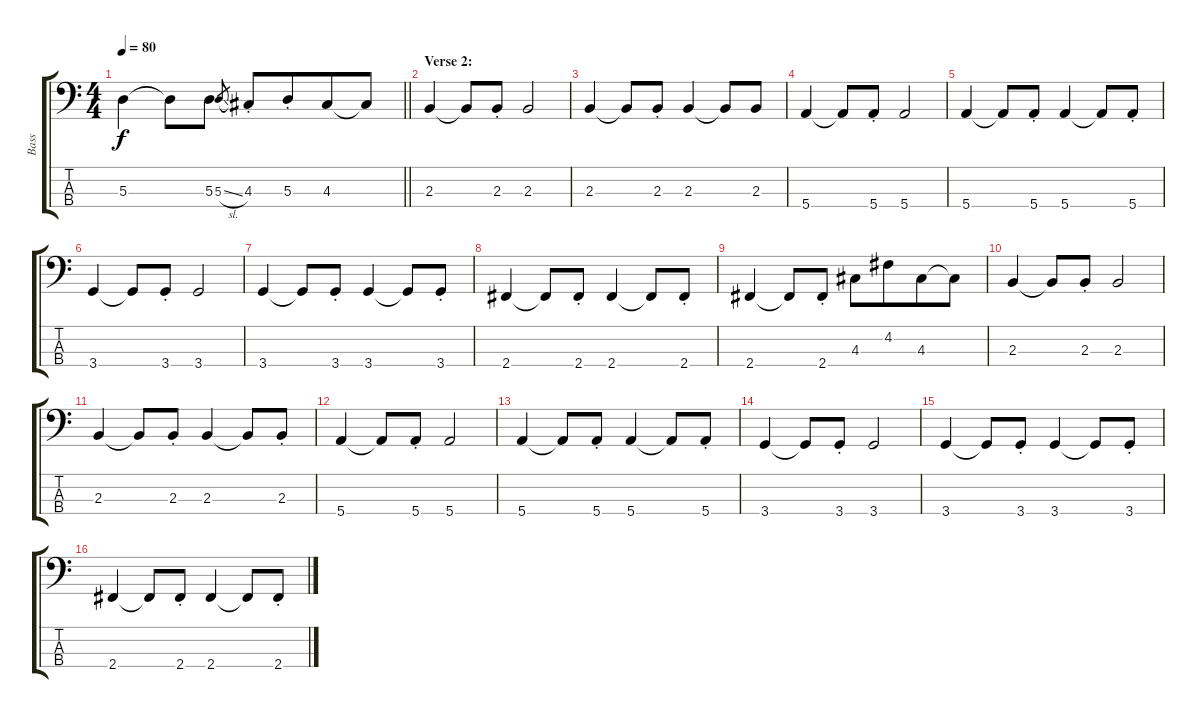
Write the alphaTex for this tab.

\track ("Bass" "Bass") {instrument electricbassfinger}
\staff {score tabs}
\tuning (G2 D2 A1 E1) {hide}
\ts (4 4)
\tempo 80
\clef f4
\barLineRight lightlight
\ks c
5.3.4{dy f} 5.3{t}.8 5.3.8 5.3{sl}.8{gr} 4.3{st}.8 5.3{st}.8{beam merge} 4.3.8 4.3{t}.8 |
\section ("" "Verse 2:")
2.3.4 2.3{t}.8 2.3{st}.8 2.3.2 |
2.3.4 2.3{t}.8 2.3{st}.8 2.3.4 2.3{t}.8 2.3.8 |
5.4.4 5.4{t}.8 5.4{st}.8 5.4.2 |
5.4.4 5.4{t}.8 5.4{st}.8 5.4.4 5.4{t}.8 5.4{st}.8 |
3.4.4 3.4{t}.8 3.4{st}.8 3.4.2 |
3.4.4 3.4{t}.8 3.4{st}.8 3.4.4 3.4{t}.8 3.4{st}.8 |
2.4.4 2.4{t}.8 2.4{st}.8 2.4.4 2.4{t}.8 2.4{st}.8 |
2.4.4 2.4{t}.8 2.4{st}.8 4.3.8 4.2.8{beam merge} 4.3.8 4.3{t}.8 |
2.3.4 2.3{t}.8 2.3{st}.8 2.3.2 |
2.3.4 2.3{t}.8 2.3{st}.8 2.3.4 2.3{t}.8 2.3{st}.8 |
5.4.4 5.4{t}.8 5.4{st}.8 5.4.2 |
5.4.4 5.4{t}.8 5.4{st}.8 5.4.4 5.4{t}.8 5.4{st}.8 |
3.4.4 3.4{t}.8 3.4{st}.8 3.4.2 |
3.4.4 3.4{t}.8 3.4{st}.8 3.4.4 3.4{t}.8 3.4{st}.8 |
2.4.4 2.4{t}.8 2.4{st}.8 2.4.4 2.4{t}.8 2.4{st}.8
